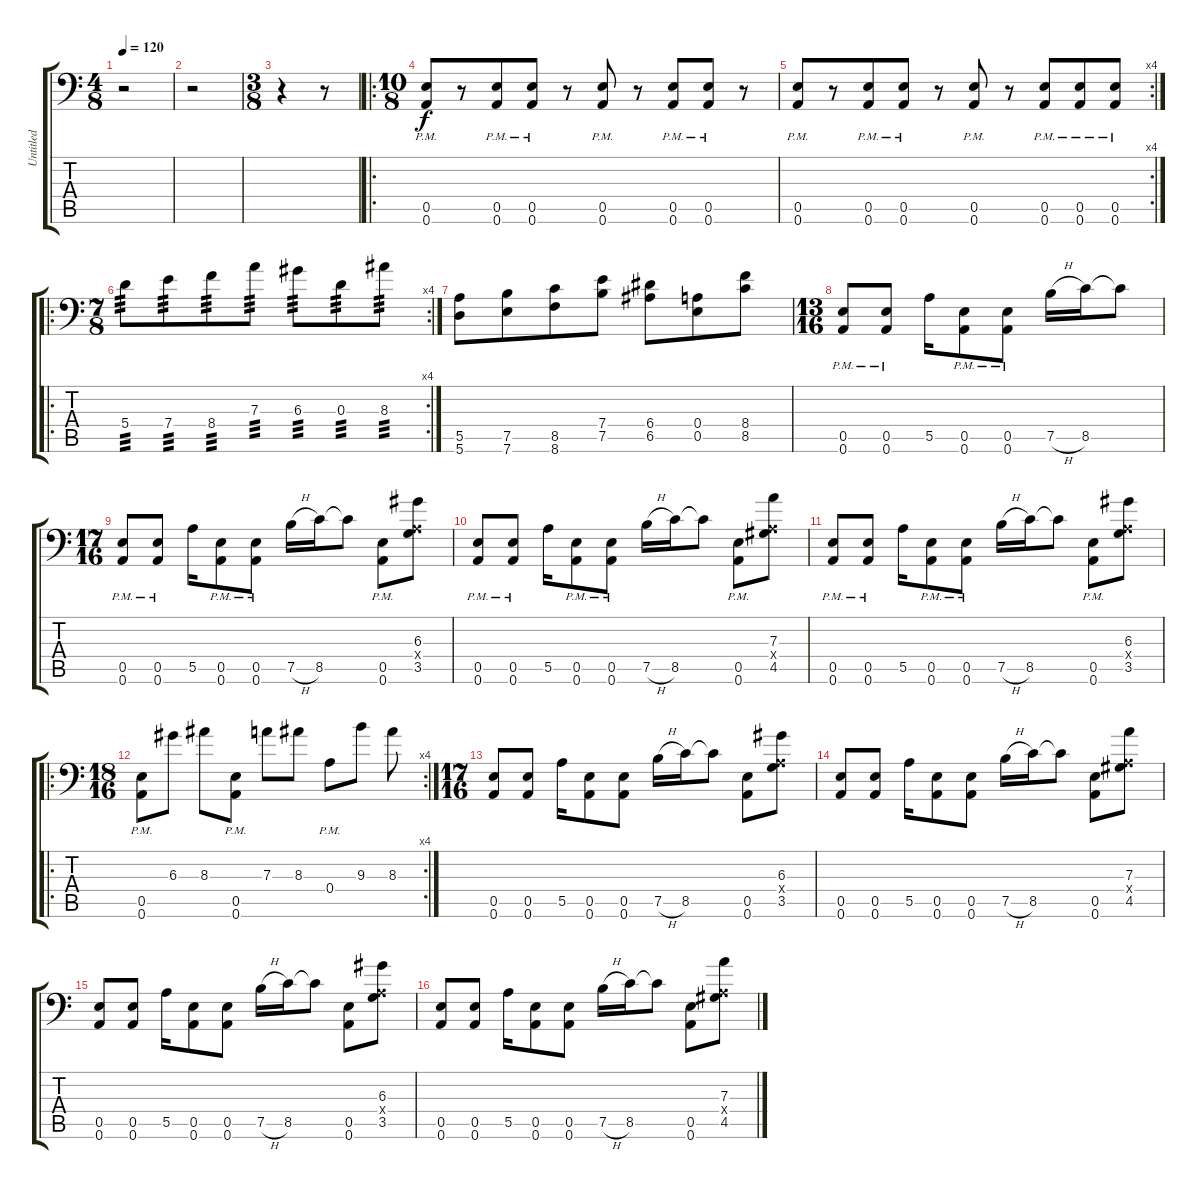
\track ("Untitled" "Untitled") {instrument distortionguitar}
\staff {score tabs}
\tuning (B3 Ab3 D3 A2 E2 A1) {hide}
\ts (4 8)
\tempo 120
\clef f4
\ks c
r.2{dy f} |
r.2 |
\ts (3 8)
r.4 r.8 |
\ro
\ts (10 8)
(0.5{pm} 0.6{pm}).8 r.8 (0.5{pm} 0.6{pm}).8 (0.5{pm} 0.6{pm}).8 r.8 (0.5{pm} 0.6{pm}).8 r.8 (0.5{pm} 0.6{pm}).8 (0.5{pm} 0.6{pm}).8 r.8 |
\rc 4
(0.5{pm} 0.6{pm}).8 r.8 (0.5{pm} 0.6{pm}).8 (0.5{pm} 0.6{pm}).8 r.8 (0.5{pm} 0.6{pm}).8 r.8 (0.5{pm} 0.6{pm}).8 (0.5{pm} 0.6{pm}).8 (0.5{pm} 0.6{pm}).8 |
\ro
\rc 4
\ts (7 8)
5.4.8{tp 3} 7.4.8{tp 3} 8.4.8{tp 3} 7.3.8{tp 3} 6.3.8{tp 3} 0.3.8{tp 3} 8.3.8{tp 3} |
(5.5 5.6).8 (7.5 7.6).8 (8.5 8.6).8 (7.4 7.5).8 (6.4 6.5).8 (0.4 0.5).8 (8.4 8.5).8 |
\ts (13 16)
(0.5{pm} 0.6{pm}).8 (0.5{pm} 0.6{pm}).8 5.5.16 (0.5{pm} 0.6{pm}).8 (0.5{pm} 0.6{pm}).8 7.5{h}.16 8.5.16 8.5{t}.8 |
\ts (17 16)
(0.5{pm} 0.6{pm}).8 (0.5{pm} 0.6{pm}).8 5.5.16 (0.5{pm} 0.6{pm}).8 (0.5{pm} 0.6{pm}).8 7.5{h}.16 8.5.16 8.5{t}.8 (0.5 0.6{pm}).8 (6.3 0.4{x} 3.5).8 |
(0.5{pm} 0.6{pm}).8 (0.5{pm} 0.6{pm}).8 5.5.16 (0.5{pm} 0.6{pm}).8 (0.5{pm} 0.6{pm}).8 7.5{h}.16 8.5.16 8.5{t}.8 (0.5{pm} 0.6).8 (7.3 0.4{x} 4.5).8 |
(0.5{pm} 0.6{pm}).8 (0.5{pm} 0.6{pm}).8 5.5.16 (0.5{pm} 0.6{pm}).8 (0.5{pm} 0.6{pm}).8 7.5{h}.16 8.5.16 8.5{t}.8 (0.5{pm} 0.6).8 (6.3 0.4{x} 3.5).8 |
\ro
\rc 4
\ts (18 16)
(0.5{pm} 0.6{pm}).8 6.3.8 8.3.8 (0.5{pm} 0.6{pm}).8 7.3.8 8.3.8 0.4{pm}.8 9.3.8 8.3.8 |
\ts (17 16)
(0.5 0.6).8 (0.5 0.6).8 5.5.16 (0.5 0.6).8 (0.5 0.6).8 7.5{h}.16 8.5.16 8.5{t}.8 (0.5 0.6).8 (6.3 0.4{x} 3.5).8 |
(0.5 0.6).8 (0.5 0.6).8 5.5.16 (0.5 0.6).8 (0.5 0.6).8 7.5{h}.16 8.5.16 8.5{t}.8 (0.5 0.6).8 (7.3 0.4{x} 4.5).8 |
(0.5 0.6).8 (0.5 0.6).8 5.5.16 (0.5 0.6).8 (0.5 0.6).8 7.5{h}.16 8.5.16 8.5{t}.8 (0.5 0.6).8 (6.3 0.4{x} 3.5).8 |
(0.5 0.6).8 (0.5 0.6).8 5.5.16 (0.5 0.6).8 (0.5 0.6).8 7.5{h}.16 8.5.16 8.5{t}.8 (0.5 0.6).8 (7.3 0.4{x} 4.5).8
